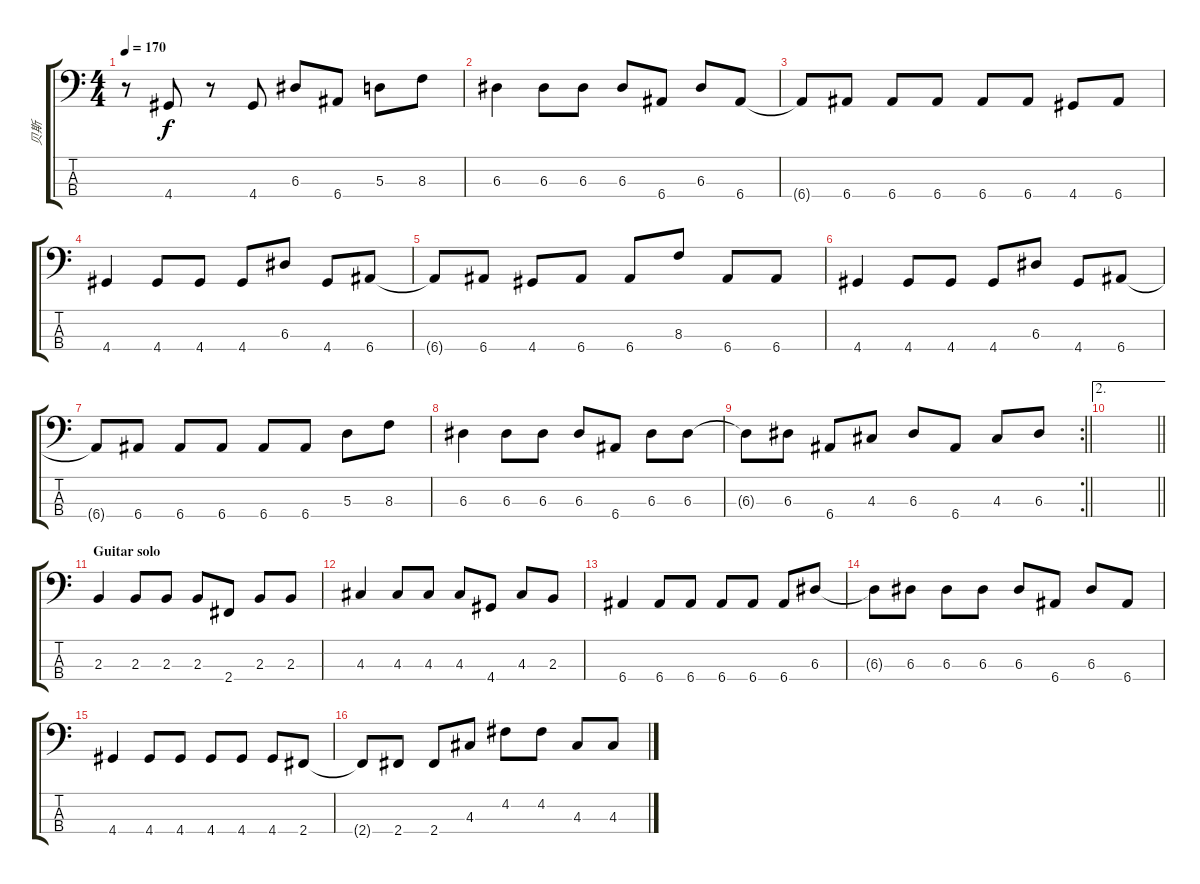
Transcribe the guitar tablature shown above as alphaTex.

\track ("贝斯" "贝斯") {instrument electricbassfinger}
\staff {score tabs}
\tuning (G2 D2 A1 E1) {hide}
\ts (4 4)
\tempo 170
\clef f4
\ks c
r.8{dy f} 4.4.8 r.8 4.4.8 6.3.8 6.4.8 5.3.8 8.3.8 |
6.3.4 6.3.8 6.3.8 6.3.8 6.4.8 6.3.8 6.4.8 |
6.4{t}.8 6.4.8 6.4.8 6.4.8 6.4.8 6.4.8 4.4.8 6.4.8 |
4.4.4 4.4.8 4.4.8 4.4.8 6.3.8 4.4.8 6.4.8 |
6.4{t}.8 6.4.8 4.4.8 6.4.8 6.4.8 8.3.8 6.4.8 6.4.8 |
4.4.4 4.4.8 4.4.8 4.4.8 6.3.8 4.4.8 6.4.8 |
6.4{t}.8 6.4.8 6.4.8 6.4.8 6.4.8 6.4.8 5.3.8 8.3.8 |
6.3.4 6.3.8 6.3.8 6.3.8 6.4.8 6.3.8 6.3.8 |
\rc 2
\barLineRight lightlight
6.3{t}.8 6.3.8 6.4.8 4.3.8 6.3.8 6.4.8 4.3.8 6.3.8 |
\ae 2
\barLineRight lightlight
|
\section ("" "Guitar solo")
2.3.4 2.3.8 2.3.8 2.3.8 2.4.8 2.3.8 2.3.8 |
4.3.4 4.3.8 4.3.8 4.3.8 4.4.8 4.3.8 2.3.8 |
6.4.4 6.4.8 6.4.8 6.4.8 6.4.8 6.4.8 6.3.8 |
6.3{t}.8 6.3.8 6.3.8 6.3.8 6.3.8 6.4.8 6.3.8 6.4.8 |
4.4.4 4.4.8 4.4.8 4.4.8 4.4.8 4.4.8 2.4.8 |
2.4{t}.8 2.4.8 2.4.8 4.3.8 4.2.8 4.2.8 4.3.8 4.3.8
